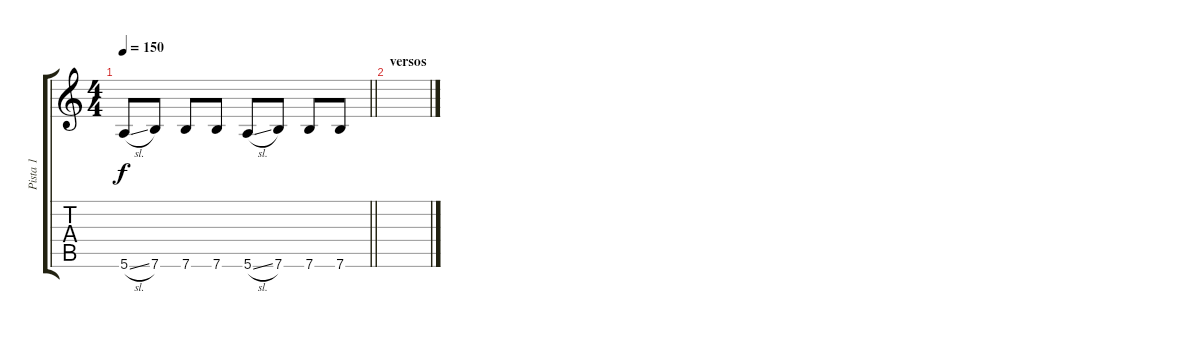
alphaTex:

\track ("Pista 1" "Pista 1") {instrument distortionguitar}
\staff {score tabs}
\tuning (E4 B3 G3 D3 A2 E2) {hide}
\ts (4 4)
\tempo 150
\clef g2
\barLineRight lightlight
\ks c
5.6{sl}.8{dy f} 7.6.8 7.6.8 7.6.8 5.6{sl}.8 7.6.8 7.6.8 7.6.8 |
\section ("" "versos")
